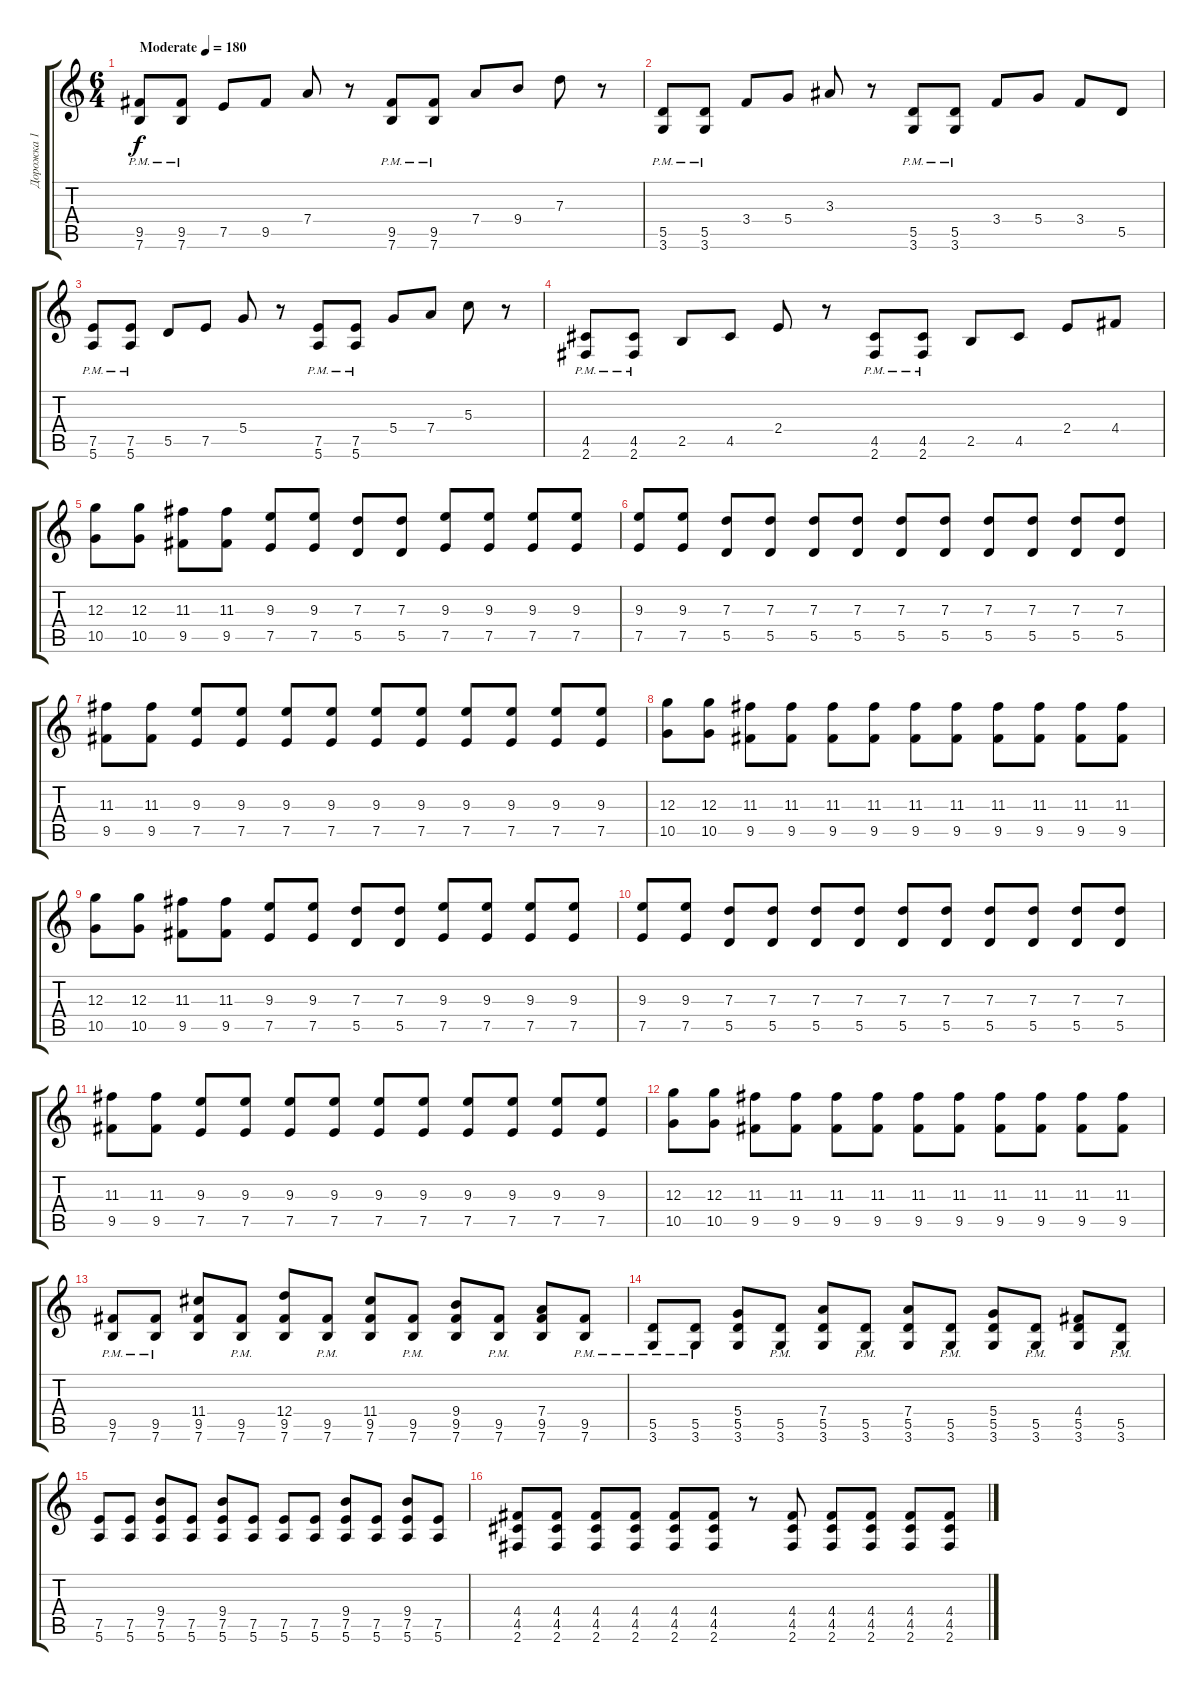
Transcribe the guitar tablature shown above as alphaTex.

\track ("Дорожка 1" "Дорожка 1") {instrument distortionguitar}
\staff {score tabs}
\tuning (E4 B3 G3 D3 A2 E2) {hide}
\ts (6 4)
\tempo (180 "Moderate")
\clef g2
\ks c
(9.5{pm} 7.6{pm}).8{dy f instrument distortionguitar} (9.5{pm} 7.6{pm}).8 7.5.8 9.5.8 7.4.8 r.8 (9.5{pm} 7.6{pm}).8 (9.5{pm} 7.6{pm}).8 7.4.8 9.4.8 7.3.8 r.8 |
(5.5{pm} 3.6{pm}).8 (5.5{pm} 3.6{pm}).8 3.4.8 5.4.8 3.3.8 r.8 (5.5{pm} 3.6{pm}).8 (5.5{pm} 3.6{pm}).8 3.4.8 5.4.8 3.4.8 5.5.8 |
(7.5{pm} 5.6{pm}).8 (7.5{pm} 5.6{pm}).8 5.5.8 7.5.8 5.4.8 r.8 (7.5{pm} 5.6{pm}).8 (7.5{pm} 5.6{pm}).8 5.4.8 7.4.8 5.3.8 r.8 |
(4.5{pm} 2.6{pm}).8 (4.5{pm} 2.6{pm}).8 2.5.8 4.5.8 2.4.8 r.8 (4.5{pm} 2.6{pm}).8 (4.5{pm} 2.6{pm}).8 2.5.8 4.5.8 2.4.8 4.4.8 |
(12.3 10.5).8 (12.3 10.5).8 (11.3 9.5).8 (11.3 9.5).8 (9.3 7.5).8 (9.3 7.5).8 (7.3 5.5).8 (7.3 5.5).8 (9.3 7.5).8 (9.3 7.5).8 (9.3 7.5).8 (9.3 7.5).8 |
(9.3 7.5).8 (9.3 7.5).8 (7.3 5.5).8 (7.3 5.5).8 (7.3 5.5).8 (7.3 5.5).8 (7.3 5.5).8 (7.3 5.5).8 (7.3 5.5).8 (7.3 5.5).8 (7.3 5.5).8 (7.3 5.5).8 |
(11.3 9.5).8 (11.3 9.5).8 (9.3 7.5).8 (9.3 7.5).8 (9.3 7.5).8 (9.3 7.5).8 (9.3 7.5).8 (9.3 7.5).8 (9.3 7.5).8 (9.3 7.5).8 (9.3 7.5).8 (9.3 7.5).8 |
(12.3 10.5).8 (12.3 10.5).8 (11.3 9.5).8 (11.3 9.5).8 (11.3 9.5).8 (11.3 9.5).8 (11.3 9.5).8 (11.3 9.5).8 (11.3 9.5).8 (11.3 9.5).8 (11.3 9.5).8 (11.3 9.5).8 |
(12.3 10.5).8 (12.3 10.5).8 (11.3 9.5).8 (11.3 9.5).8 (9.3 7.5).8 (9.3 7.5).8 (7.3 5.5).8 (7.3 5.5).8 (9.3 7.5).8 (9.3 7.5).8 (9.3 7.5).8 (9.3 7.5).8 |
(9.3 7.5).8 (9.3 7.5).8 (7.3 5.5).8 (7.3 5.5).8 (7.3 5.5).8 (7.3 5.5).8 (7.3 5.5).8 (7.3 5.5).8 (7.3 5.5).8 (7.3 5.5).8 (7.3 5.5).8 (7.3 5.5).8 |
(11.3 9.5).8 (11.3 9.5).8 (9.3 7.5).8 (9.3 7.5).8 (9.3 7.5).8 (9.3 7.5).8 (9.3 7.5).8 (9.3 7.5).8 (9.3 7.5).8 (9.3 7.5).8 (9.3 7.5).8 (9.3 7.5).8 |
(12.3 10.5).8 (12.3 10.5).8 (11.3 9.5).8 (11.3 9.5).8 (11.3 9.5).8 (11.3 9.5).8 (11.3 9.5).8 (11.3 9.5).8 (11.3 9.5).8 (11.3 9.5).8 (11.3 9.5).8 (11.3 9.5).8 |
(9.5{pm} 7.6{pm}).8 (9.5{pm} 7.6{pm}).8 (11.4 9.5 7.6).8 (9.5{pm} 7.6{pm}).8 (12.4 9.5 7.6).8 (9.5{pm} 7.6{pm}).8 (11.4 9.5 7.6).8 (9.5{pm} 7.6{pm}).8 (9.4 9.5 7.6).8 (9.5{pm} 7.6{pm}).8 (7.4 9.5 7.6).8 (9.5{pm} 7.6{pm}).8 |
(5.5{pm} 3.6{pm}).8 (5.5{pm} 3.6{pm}).8 (5.4 5.5 3.6).8 (5.5{pm} 3.6{pm}).8 (7.4 5.5 3.6).8 (5.5{pm} 3.6{pm}).8 (7.4 5.5 3.6).8 (5.5{pm} 3.6{pm}).8 (5.4 5.5 3.6).8 (5.5{pm} 3.6{pm}).8 (4.4 5.5 3.6).8 (5.5{pm} 3.6{pm}).8 |
(7.5 5.6).8 (7.5 5.6).8 (9.4 7.5 5.6).8 (7.5 5.6).8 (9.4 7.5 5.6).8 (7.5 5.6).8 (7.5 5.6).8 (7.5 5.6).8 (9.4 7.5 5.6).8 (7.5 5.6).8 (9.4 7.5 5.6).8 (7.5 5.6).8 |
(4.4 4.5 2.6).8 (4.4 4.5 2.6).8 (4.4 4.5 2.6).8 (4.4 4.5 2.6).8 (4.4 4.5 2.6).8 (4.4 4.5 2.6).8 r.8 (4.4 4.5 2.6).8 (4.4 4.5 2.6).8 (4.4 4.5 2.6).8 (4.4 4.5 2.6).8 (4.4 4.5 2.6).8
